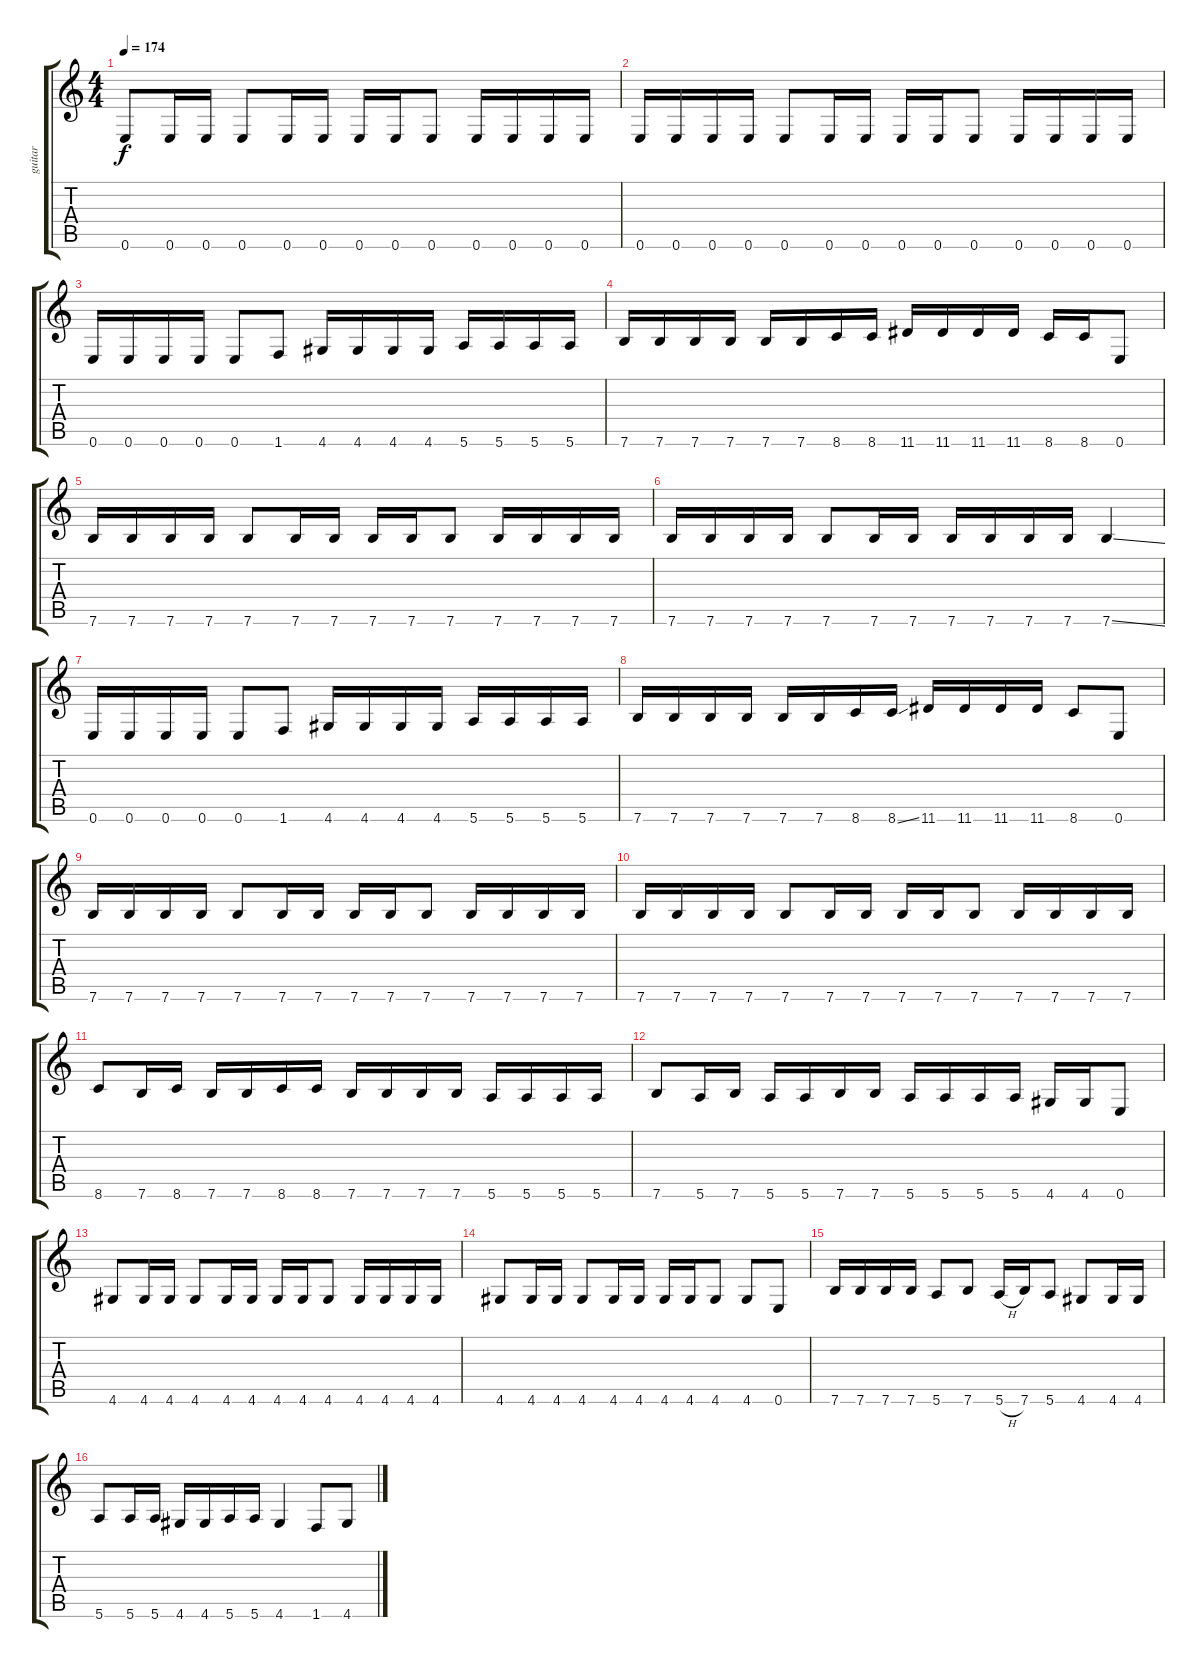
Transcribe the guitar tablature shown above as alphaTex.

\track ("guitar" "guitar") {instrument acousticguitarsteel}
\staff {score tabs}
\tuning (E4 B3 G3 D3 A2 E2) {hide}
\ts (4 4)
\tempo 174
\clef g2
\ks c
0.6.8{dy f instrument acousticguitarsteel} 0.6.16 0.6.16 0.6.8 0.6.16 0.6.16 0.6.16 0.6.16 0.6.8 0.6.16 0.6.16 0.6.16 0.6.16 |
0.6.16 0.6.16 0.6.16 0.6.16 0.6.8 0.6.16 0.6.16 0.6.16 0.6.16 0.6.8 0.6.16 0.6.16 0.6.16 0.6.16 |
0.6.16 0.6.16 0.6.16 0.6.16 0.6.8 1.6.8 4.6.16 4.6.16 4.6.16 4.6.16 5.6.16 5.6.16 5.6.16 5.6.16 |
7.6.16 7.6.16 7.6.16 7.6.16 7.6.16 7.6.16 8.6.16 8.6.16 11.6.16 11.6.16 11.6.16 11.6.16 8.6.16 8.6.16 0.6.8 |
7.6.16 7.6.16 7.6.16 7.6.16 7.6.8 7.6.16 7.6.16 7.6.16 7.6.16 7.6.8 7.6.16 7.6.16 7.6.16 7.6.16 |
7.6.16 7.6.16 7.6.16 7.6.16 7.6.8 7.6.16 7.6.16 7.6.16 7.6.16 7.6.16 7.6.16 7.6{ss}.4 |
0.6.16 0.6.16 0.6.16 0.6.16 0.6.8 1.6.8 4.6.16 4.6.16 4.6.16 4.6.16 5.6.16 5.6.16 5.6.16 5.6.16 |
7.6.16 7.6.16 7.6.16 7.6.16 7.6.16 7.6.16 8.6.16 8.6{ss}.16 11.6.16 11.6.16 11.6.16 11.6.16 8.6.8 0.6.8 |
7.6.16 7.6.16 7.6.16 7.6.16 7.6.8 7.6.16 7.6.16 7.6.16 7.6.16 7.6.8 7.6.16 7.6.16 7.6.16 7.6.16 |
7.6.16 7.6.16 7.6.16 7.6.16 7.6.8 7.6.16 7.6.16 7.6.16 7.6.16 7.6.8 7.6.16 7.6.16 7.6.16 7.6.16 |
8.6.8 7.6.16 8.6.16 7.6.16 7.6.16 8.6.16 8.6.16 7.6.16 7.6.16 7.6.16 7.6.16 5.6.16 5.6.16 5.6.16 5.6.16 |
7.6.8 5.6.16 7.6.16 5.6.16 5.6.16 7.6.16 7.6.16 5.6.16 5.6.16 5.6.16 5.6.16 4.6.16 4.6.16 0.6.8 |
4.6.8 4.6.16 4.6.16 4.6.8 4.6.16 4.6.16 4.6.16 4.6.16 4.6.8 4.6.16 4.6.16 4.6.16 4.6.16 |
4.6.8 4.6.16 4.6.16 4.6.8 4.6.16 4.6.16 4.6.16 4.6.16 4.6.8 4.6.8 0.6.8 |
7.6.16 7.6.16 7.6.16 7.6.16 5.6.8 7.6.8 5.6{h}.16 7.6.16 5.6.8 4.6.8 4.6.16 4.6.16 |
5.6.8 5.6.16 5.6.16 4.6.16 4.6.16 5.6.16 5.6.16 4.6.4 1.6.8 4.6.8
